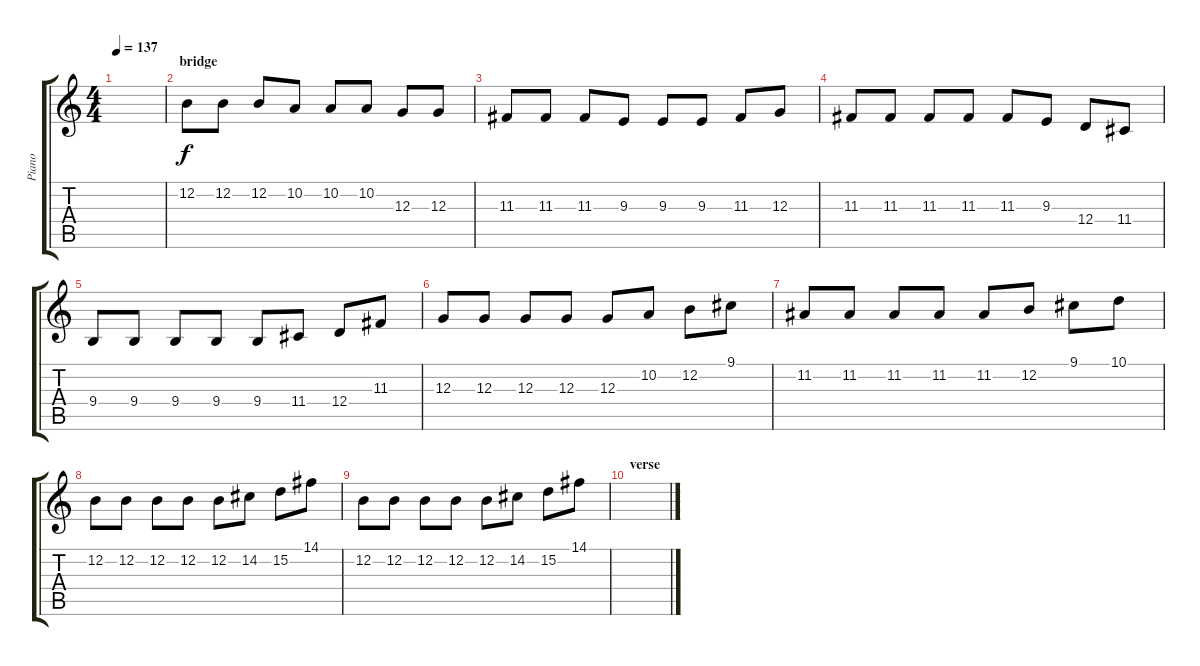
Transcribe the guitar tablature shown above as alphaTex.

\track ("Piano" "Piano") {instrument acousticgrandpiano}
\staff {score tabs}
\tuning (E4 B3 G3 D3 A2 E2) {hide}
\ts (4 4)
\tempo 137
\clef g2
\ks c
|
\section ("" "bridge")
12.2.8{instrument dulcimer} 12.2.8 12.2.8 10.2.8 10.2.8 10.2.8 12.3.8 12.3.8 |
11.3.8 11.3.8 11.3.8 9.3.8 9.3.8 9.3.8 11.3.8 12.3.8 |
11.3.8 11.3.8 11.3.8 11.3.8 11.3.8 9.3.8 12.4.8 11.4.8 |
9.4.8 9.4.8 9.4.8 9.4.8 9.4.8 11.4.8 12.4.8 11.3.8 |
12.3.8 12.3.8 12.3.8 12.3.8 12.3.8 10.2.8 12.2.8 9.1.8 |
11.2.8 11.2.8 11.2.8 11.2.8 11.2.8 12.2.8 9.1.8 10.1.8 |
12.2.8 12.2.8 12.2.8 12.2.8 12.2.8 14.2.8 15.2.8 14.1.8 |
12.2.8 12.2.8 12.2.8 12.2.8 12.2.8 14.2.8 15.2.8 14.1.8 |
\section ("" "verse")
